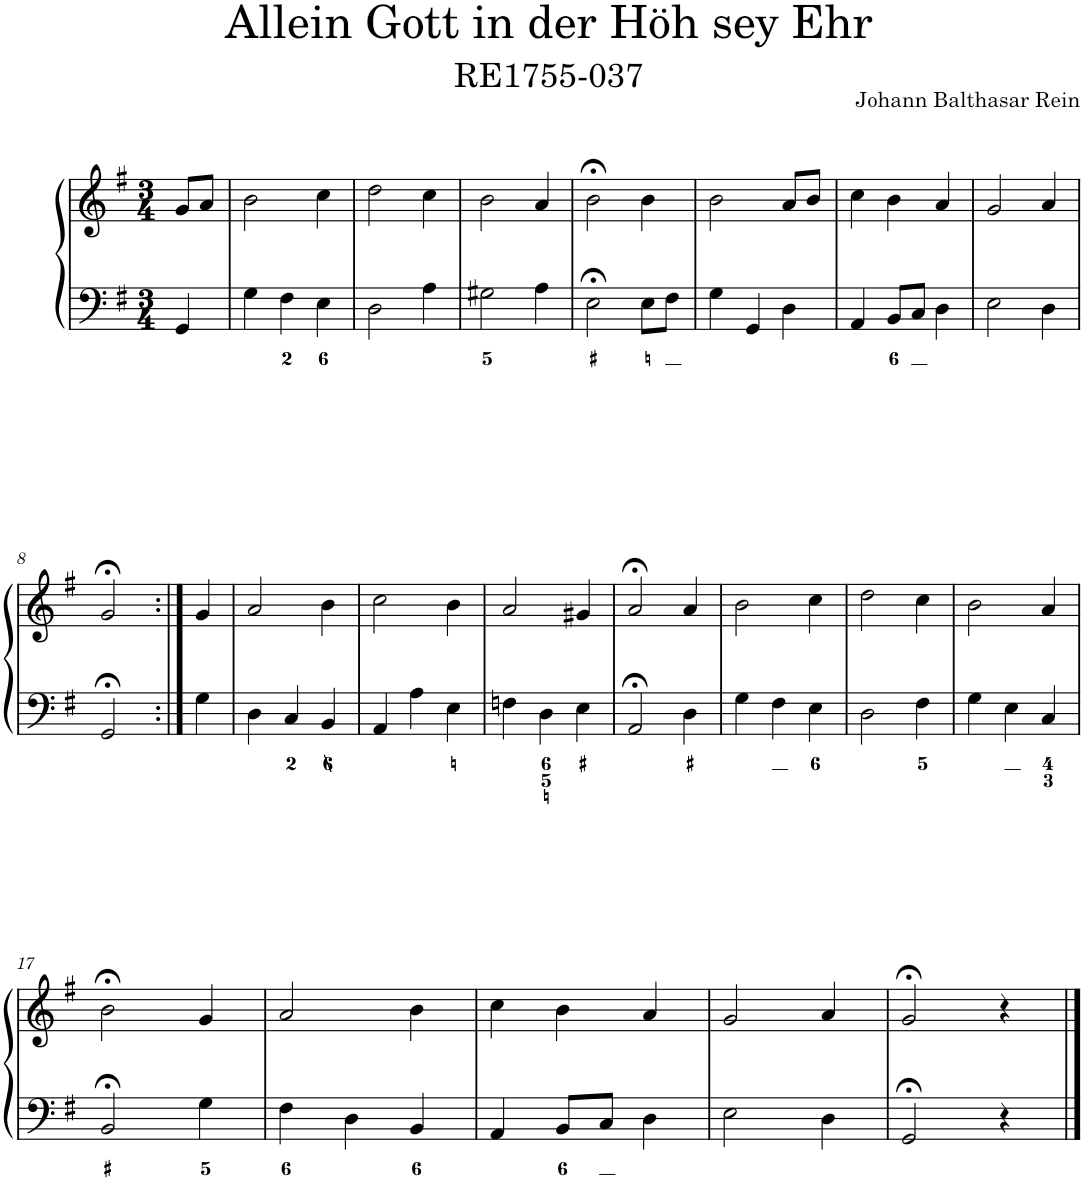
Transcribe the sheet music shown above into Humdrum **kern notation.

**kern	**kern
*part1	*part1
*staff2	*staff1
*I"Piano	*
*I'Pno.	*
*clefF4	*clefG2
*k[f#]	*k[f#]
*M3/4	*M3/4
=	=
4GG/	8g/L
.	8a/J
=1	=1
4G\	2b\
4F#\	.
4E\	4cc\
=2	=2
2D\	2dd\
4A\	4cc\
=3	=3
2G#X\	2b\
4A\	4a/
=4	=4
2E;<\	2b;<\
8E\L	4b\
8F#\J	.
=5	=5
4G\	2b\
4GG/	.
4D\	8a/L
.	8b/J
=6	=6
4AA/	4cc\
8BB/L	4b\
8C/J	.
4D\	4a/
=7	=7
2E\	2g/
4D\	4a/
!!LO:LB:g=z
=8	=8
2GG;</	2g;</
=9:|!	=9:|!
4G\	4g/
=10	=10
4D\	2a/
4C/	.
4BB/	4b\
=11	=11
4AA/	2cc\
4A\	.
4E\	4b\
=12	=12
4Fn\	2a/
4D\	.
4E\	4g#X/
=13	=13
2AA;</	2a;</
4D\	4a/
=14	=14
4G\	2b\
4F#\	.
4E\	4cc\
=15	=15
2D\	2dd\
4F#\	4cc\
=16	=16
4G\	2b\
4E\	.
4C/	4a/
!!LO:LB:g=z
=17	=17
2BB;</	2b;<\
4G\	4g/
=18	=18
4F#\	2a/
4D\	.
4BB/	4b\
=19	=19
4AA/	4cc\
8BB/L	4b\
8C/J	.
4D\	4a/
=20	=20
2E\	2g/
4D\	4a/
=21	=21
2GG;</	2g;</
4r	4r
==	==
*-	*-
